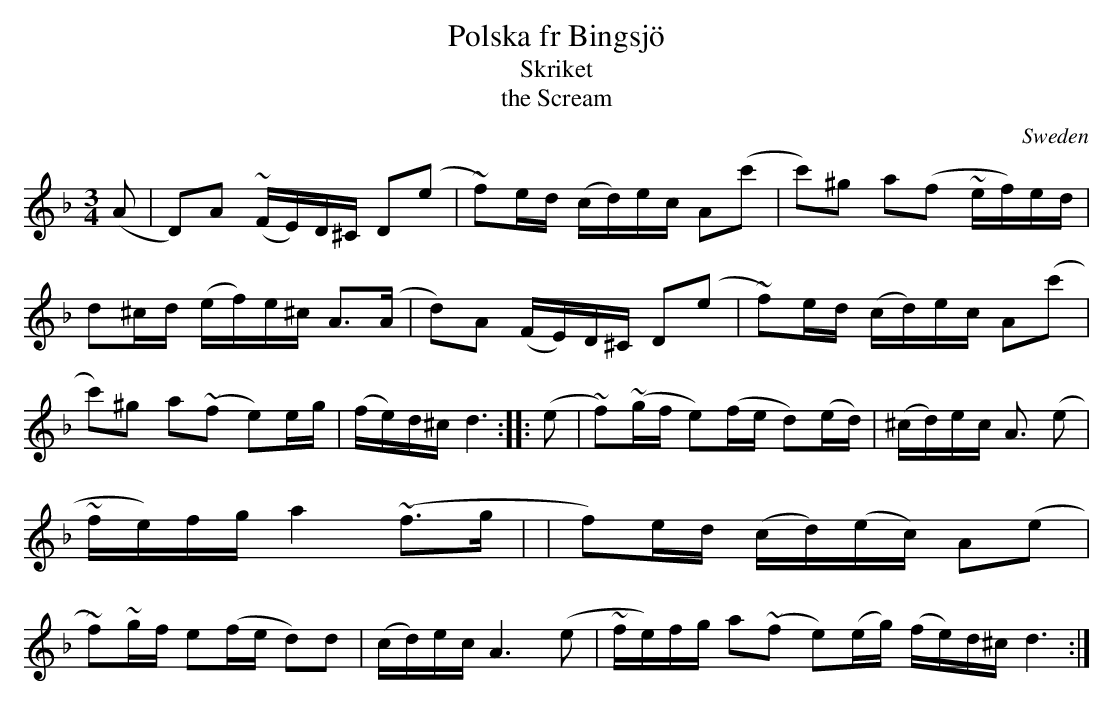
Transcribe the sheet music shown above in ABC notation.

X:1
T:Polska fr Bingsj\"o
T:Skriket
T:the Scream
M:3/4
L:1/16
O:Sweden
K:Dm
(A2|\
D2)A2 (~FE)D^C D2(e2 | ~f2)ed (cd)ec A2(c'2 | \
c'2)^g2 a2(f2 ~ef)ed | d2^cd (ef)e^c A3(A |\
d2)A2 (FE)D^C D2(e2 | ~f2)ed (cd)ec A2(c'2 |\
c'2)^g2 a2(~f2 e2)eg | (fe)d^c d6 ::\
(e2 |\
~f2)(~gf e2)(fe d2)(ed) | (^cd)ec A3 (e2 | \
~fe)fg a4 (~f3g | |f2)ed (cd)(ec) A2(e2 |\
~f2)~gf e2(fe d2)d2 | (cd)ec A6(e2 |\
~fe)fg a2(~f2 e2)(eg) (fe)d^c d6 :|
